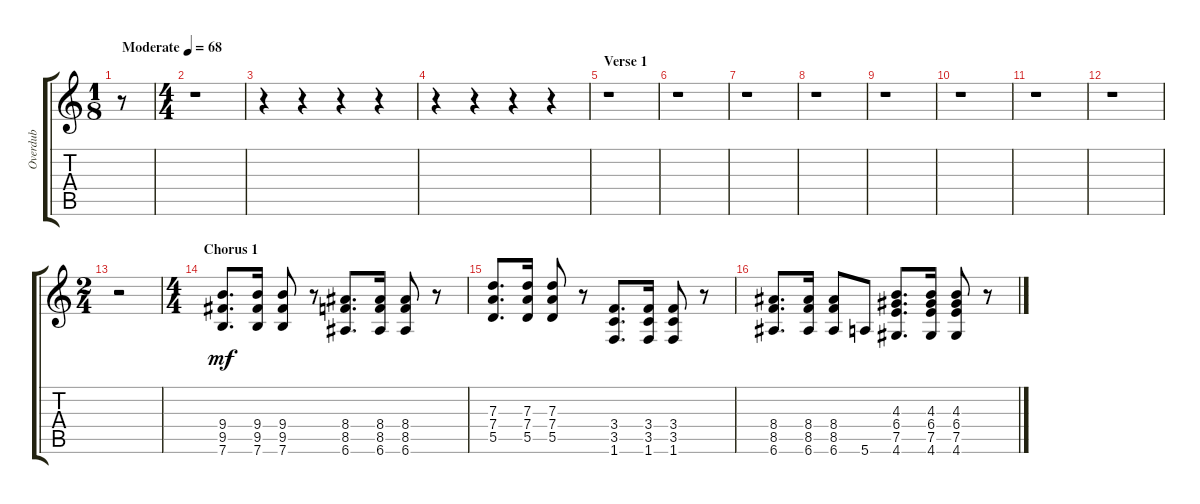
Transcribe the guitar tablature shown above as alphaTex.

\track ("Overdub" "Overdub") {instrument distortionguitar}
\staff {score tabs}
\tuning (E4 B3 G3 D3 A2 E2) {hide}
\ts (1 8)
\tempo (68 "Moderate")
\clef g2
\ks c
r.8{dy mf instrument distortionguitar} |
\ts (4 4)
r.1 |
r.4 r.4 r.4 r.4 |
r.4 r.4 r.4 r.4 |
\section ("" "Verse 1")
r.1 |
r.1 |
r.1 |
r.1 |
r.1 |
r.1 |
r.1 |
r.1 |
\ts (2 4)
r.2 |
\ts (4 4)
\section ("" "Chorus 1")
(9.4 9.5 7.6).8{d} (9.4 9.5 7.6).16 (9.4 9.5 7.6).8 r.8 (8.4 8.5 6.6).8{d} (8.4 8.5 6.6).16 (8.4 8.5 6.6).8 r.8 |
(7.3 7.4 5.5).8{d} (7.3 7.4 5.5).16 (7.3 7.4 5.5).8 r.8 (3.4 3.5 1.6).8{d} (3.4 3.5 1.6).16 (3.4 3.5 1.6).8 r.8 |
(8.4 8.5 6.6).8{d} (8.4 8.5 6.6).16 (8.4 8.5 6.6).8 5.6.8 (4.3 6.4 7.5 4.6).8{d} (4.3 6.4 7.5 4.6).16 (4.3 6.4 7.5 4.6).8 r.8
